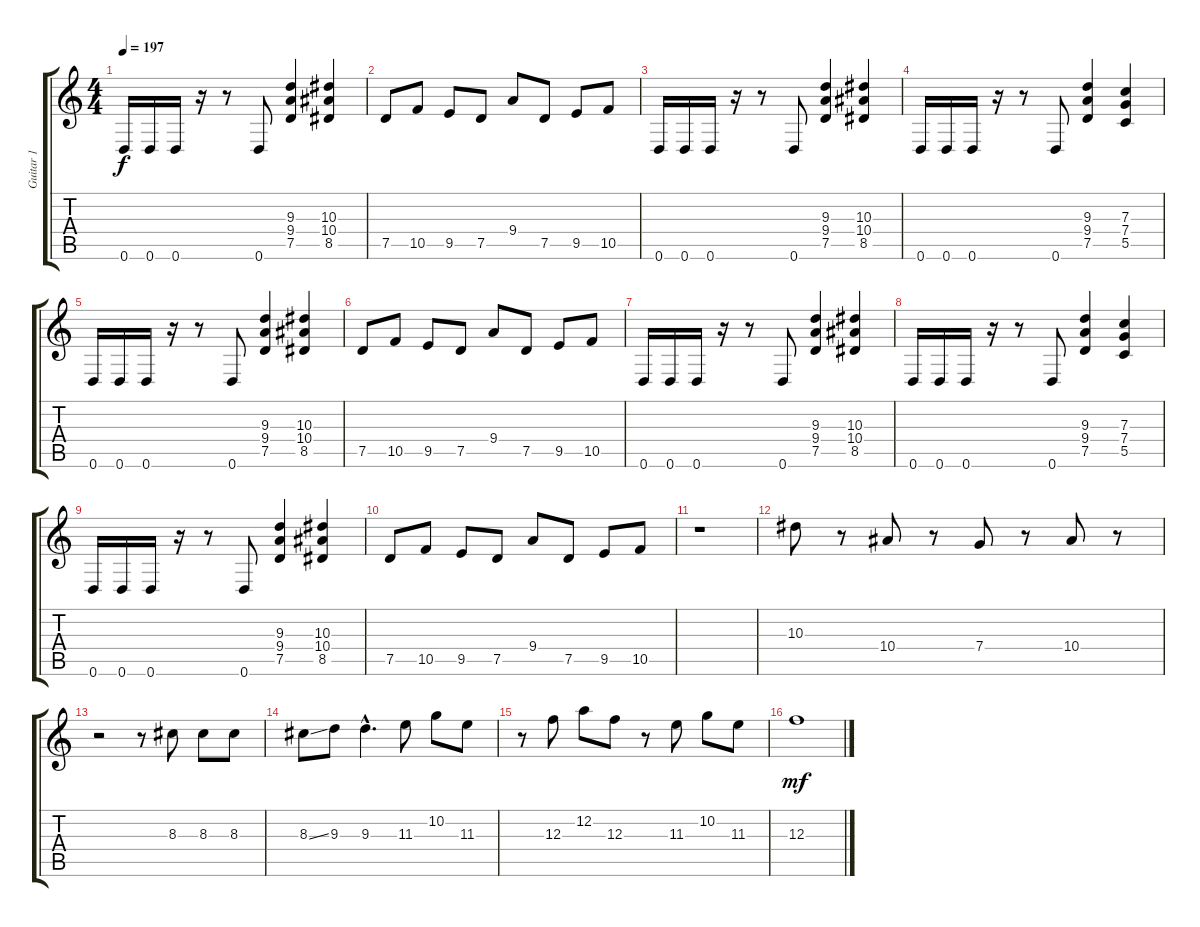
\track ("Guitar 1" "Guitar 1") {instrument distortionguitar}
\staff {score tabs}
\tuning (D4 A3 F3 C3 G2 D2) {hide}
\ts (4 4)
\tempo 197
\clef g2
\ks c
0.6.16{dy f} 0.6.16 0.6.16 r.16 r.8 0.6.8 (9.3 9.4 7.5).4 (10.3 10.4 8.5).4 |
7.5.8 10.5.8 9.5.8 7.5.8 9.4.8 7.5.8 9.5.8 10.5.8 |
0.6.16 0.6.16 0.6.16 r.16 r.8 0.6.8 (9.3 9.4 7.5).4 (10.3 10.4 8.5).4 |
0.6.16 0.6.16 0.6.16 r.16 r.8 0.6.8 (9.3 9.4 7.5).4 (7.3 7.4 5.5).4 |
0.6.16 0.6.16 0.6.16 r.16 r.8 0.6.8 (9.3 9.4 7.5).4 (10.3 10.4 8.5).4 |
7.5.8 10.5.8 9.5.8 7.5.8 9.4.8 7.5.8 9.5.8 10.5.8 |
0.6.16 0.6.16 0.6.16 r.16 r.8 0.6.8 (9.3 9.4 7.5).4 (10.3 10.4 8.5).4 |
0.6.16 0.6.16 0.6.16 r.16 r.8 0.6.8 (9.3 9.4 7.5).4 (7.3 7.4 5.5).4 |
0.6.16 0.6.16 0.6.16 r.16 r.8 0.6.8 (9.3 9.4 7.5).4 (10.3 10.4 8.5).4 |
7.5.8 10.5.8 9.5.8 7.5.8 9.4.8 7.5.8 9.5.8 10.5.8 |
r.1 |
10.3.8 r.8 10.4.8 r.8 7.4.8 r.8 10.4.8 r.8 |
r.2 r.8 8.3.8 8.3.8 8.3.8 |
8.3{ss}.8 9.3.8 9.3{hac}.4{d} 11.3.8 10.2.8 11.3.8 |
r.8 12.3.8 12.2.8 12.3.8 r.8 11.3.8 10.2.8 11.3.8 |
12.3.1{dy mf}
